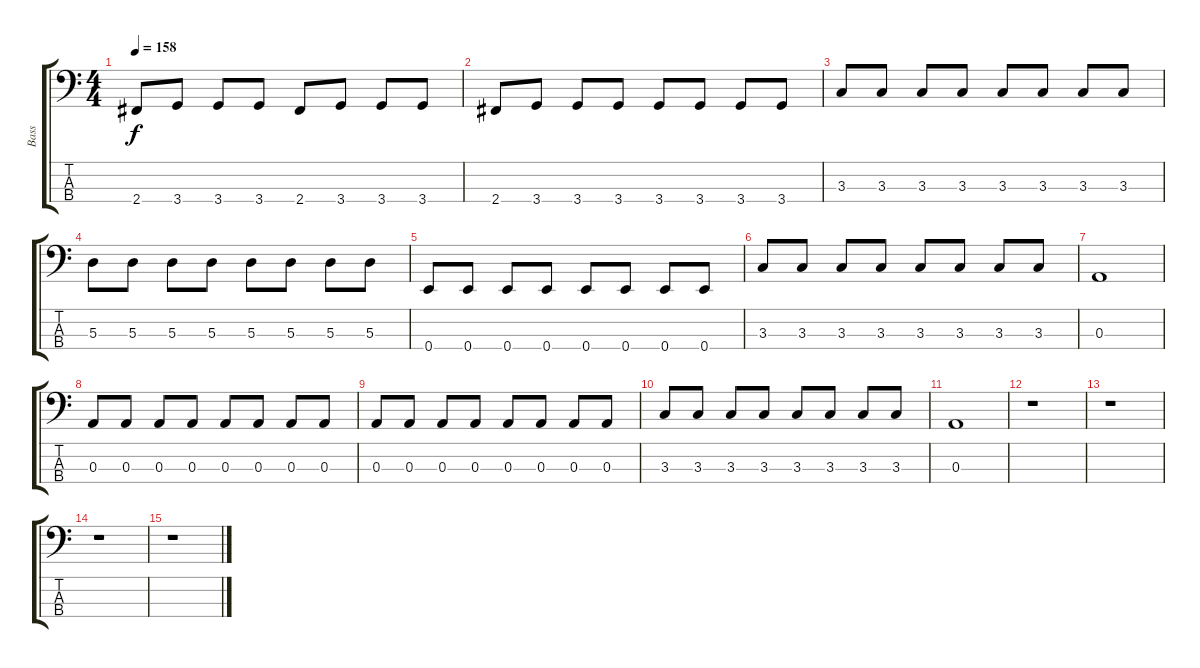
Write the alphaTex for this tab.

\track ("Bass" "Bass") {instrument electricbassfinger}
\staff {score tabs}
\tuning (G2 D2 A1 E1) {hide}
\ts (4 4)
\tempo 158
\clef f4
\ks c
2.4.8{dy f} 3.4.8 3.4.8 3.4.8 2.4.8 3.4.8 3.4.8 3.4.8 |
2.4.8 3.4.8 3.4.8 3.4.8 3.4.8 3.4.8 3.4.8 3.4.8 |
3.3.8 3.3.8 3.3.8 3.3.8 3.3.8 3.3.8 3.3.8 3.3.8 |
5.3.8 5.3.8 5.3.8 5.3.8 5.3.8 5.3.8 5.3.8 5.3.8 |
0.4.8 0.4.8 0.4.8 0.4.8 0.4.8 0.4.8 0.4.8 0.4.8 |
3.3.8 3.3.8 3.3.8 3.3.8 3.3.8 3.3.8 3.3.8 3.3.8 |
0.3.1 |
0.3.8 0.3.8 0.3.8 0.3.8 0.3.8 0.3.8 0.3.8 0.3.8 |
0.3.8 0.3.8 0.3.8 0.3.8 0.3.8 0.3.8 0.3.8 0.3.8 |
3.3.8 3.3.8 3.3.8 3.3.8 3.3.8 3.3.8 3.3.8 3.3.8 |
0.3.1 |
r.1 |
r.1 |
r.1 |
r.1
